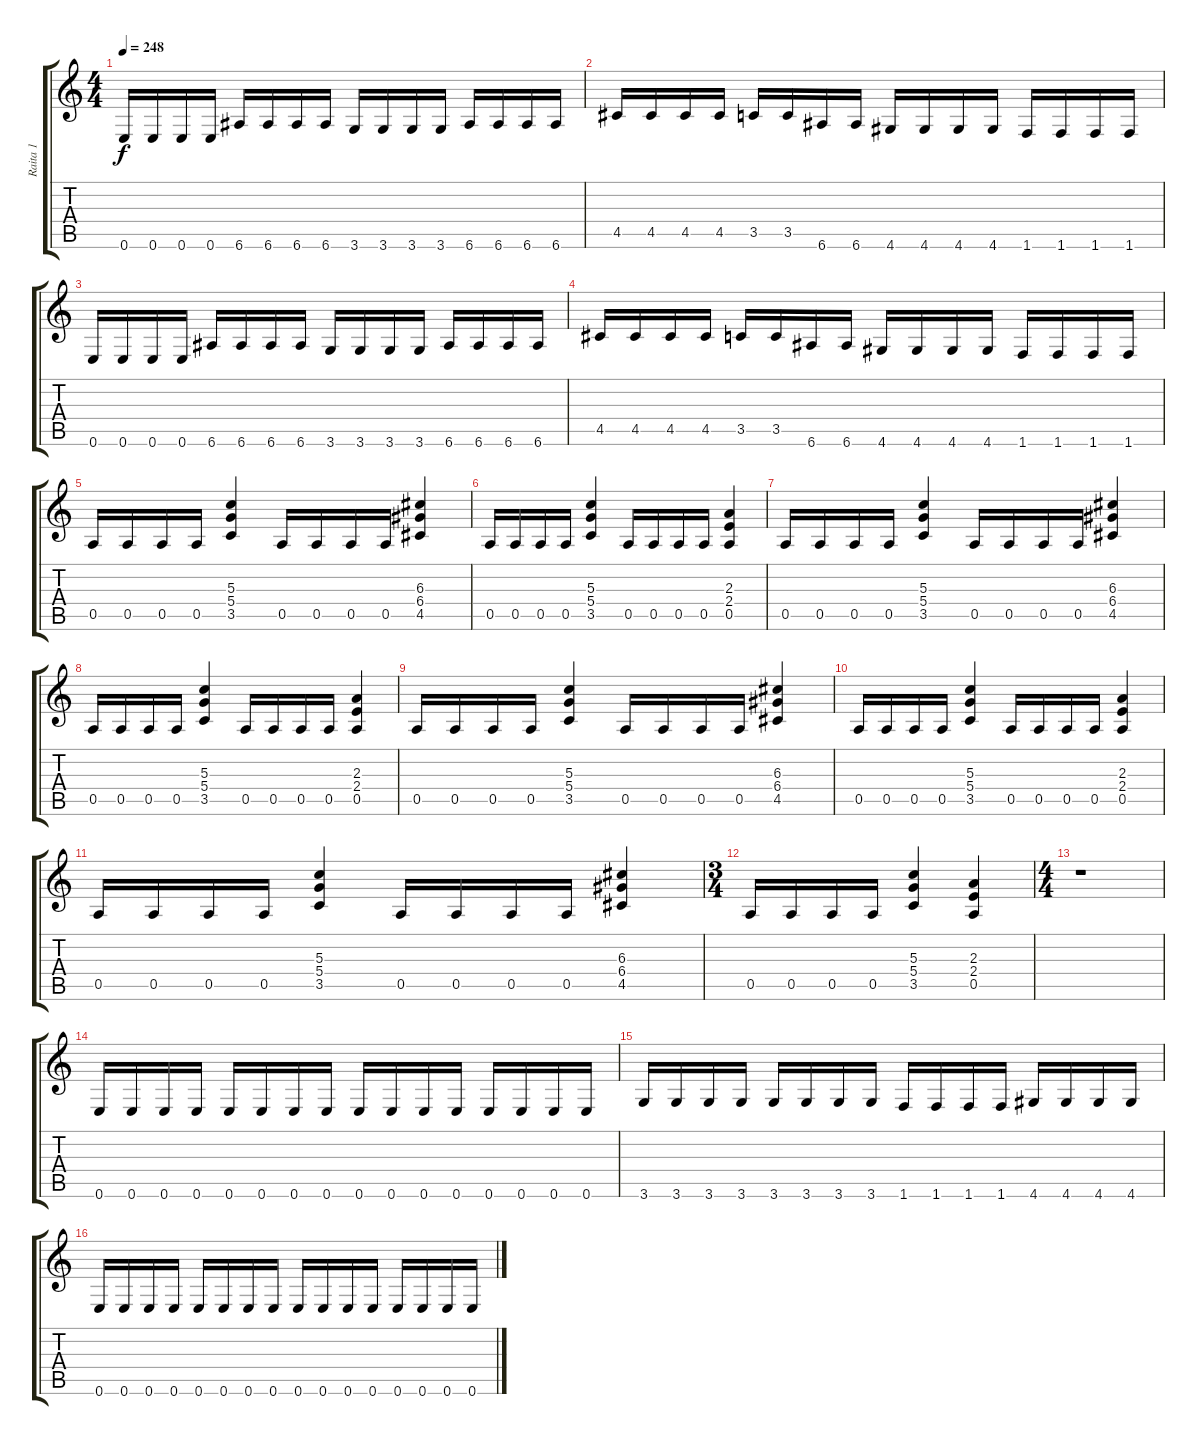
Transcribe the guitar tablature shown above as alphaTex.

\track ("Raita 1" "Raita 1") {instrument distortionguitar}
\staff {score tabs}
\tuning (E4 B3 G3 D3 A2 E2) {hide}
\ts (4 4)
\tempo 248
\clef g2
\ks c
0.6.16{dy f} 0.6.16 0.6.16 0.6.16 6.6.16 6.6.16 6.6.16 6.6.16 3.6.16 3.6.16 3.6.16 3.6.16 6.6.16 6.6.16 6.6.16 6.6.16 |
4.5.16 4.5.16 4.5.16 4.5.16 3.5.16 3.5.16 6.6.16 6.6.16 4.6.16 4.6.16 4.6.16 4.6.16 1.6.16 1.6.16 1.6.16 1.6.16 |
0.6.16 0.6.16 0.6.16 0.6.16 6.6.16 6.6.16 6.6.16 6.6.16 3.6.16 3.6.16 3.6.16 3.6.16 6.6.16 6.6.16 6.6.16 6.6.16 |
4.5.16 4.5.16 4.5.16 4.5.16 3.5.16 3.5.16 6.6.16 6.6.16 4.6.16 4.6.16 4.6.16 4.6.16 1.6.16 1.6.16 1.6.16 1.6.16 |
0.5.16 0.5.16 0.5.16 0.5.16 (5.3 5.4 3.5).4 0.5.16 0.5.16 0.5.16 0.5.16 (6.3 6.4 4.5).4 |
0.5.16 0.5.16 0.5.16 0.5.16 (5.3 5.4 3.5).4 0.5.16 0.5.16 0.5.16 0.5.16 (2.3 2.4 0.5).4 |
0.5.16 0.5.16 0.5.16 0.5.16 (5.3 5.4 3.5).4 0.5.16 0.5.16 0.5.16 0.5.16 (6.3 6.4 4.5).4 |
0.5.16 0.5.16 0.5.16 0.5.16 (5.3 5.4 3.5).4 0.5.16 0.5.16 0.5.16 0.5.16 (2.3 2.4 0.5).4 |
0.5.16 0.5.16 0.5.16 0.5.16 (5.3 5.4 3.5).4 0.5.16 0.5.16 0.5.16 0.5.16 (6.3 6.4 4.5).4 |
0.5.16 0.5.16 0.5.16 0.5.16 (5.3 5.4 3.5).4 0.5.16 0.5.16 0.5.16 0.5.16 (2.3 2.4 0.5).4 |
0.5.16 0.5.16 0.5.16 0.5.16 (5.3 5.4 3.5).4 0.5.16 0.5.16 0.5.16 0.5.16 (6.3 6.4 4.5).4 |
\ts (3 4)
0.5.16 0.5.16 0.5.16 0.5.16 (5.3 5.4 3.5).4 (2.3 2.4 0.5).4 |
\ts (4 4)
r.1 |
0.6.16 0.6.16 0.6.16 0.6.16 0.6.16 0.6.16 0.6.16 0.6.16 0.6.16 0.6.16 0.6.16 0.6.16 0.6.16 0.6.16 0.6.16 0.6.16 |
3.6.16 3.6.16 3.6.16 3.6.16 3.6.16 3.6.16 3.6.16 3.6.16 1.6.16 1.6.16 1.6.16 1.6.16 4.6.16 4.6.16 4.6.16 4.6.16 |
0.6.16 0.6.16 0.6.16 0.6.16 0.6.16 0.6.16 0.6.16 0.6.16 0.6.16 0.6.16 0.6.16 0.6.16 0.6.16 0.6.16 0.6.16 0.6.16
